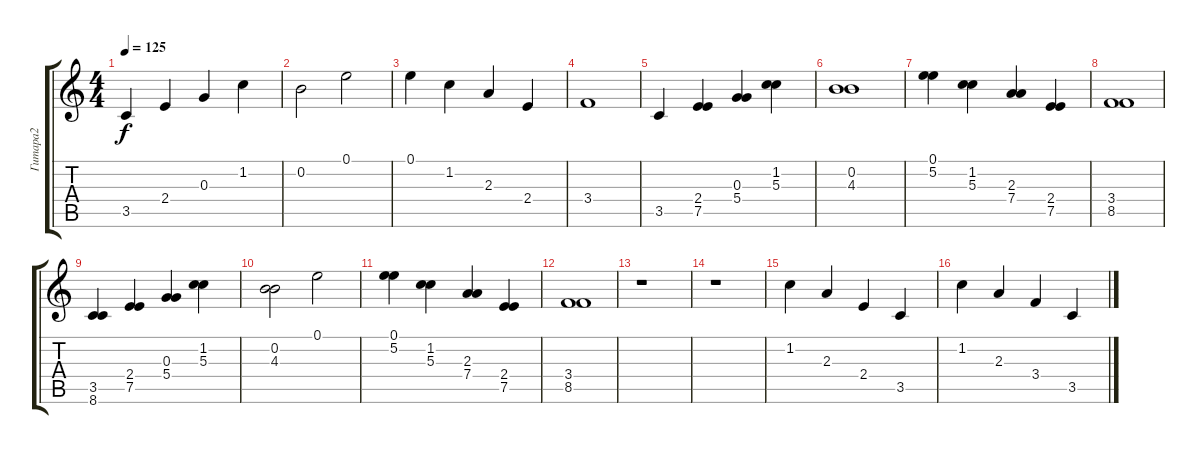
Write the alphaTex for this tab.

\track ("Гитара2" "Гитара2") {instrument overdrivenguitar}
\staff {score tabs}
\tuning (E4 B3 G3 D3 A2 E2) {hide}
\ts (4 4)
\tempo 125
\clef g2
\ks c
3.5.4{dy f} 2.4.4 0.3.4 1.2.4 |
0.2.2 0.1.2 |
0.1.4 1.2.4 2.3.4 2.4.4 |
3.4.1 |
3.5.4 (2.4 7.5).4 (0.3 5.4).4 (1.2 5.3).4 |
(0.2 4.3).1 |
(0.1 5.2).4 (1.2 5.3).4 (2.3 7.4).4 (2.4 7.5).4 |
(3.4 8.5).1 |
(3.5 8.6).4 (2.4 7.5).4 (0.3 5.4).4 (1.2 5.3).4 |
(0.2 4.3).2 0.1.2 |
(0.1 5.2).4 (1.2 5.3).4 (2.3 7.4).4 (2.4 7.5).4 |
(3.4 8.5).1 |
r.1 |
r.1 |
1.2.4 2.3.4 2.4.4 3.5.4 |
1.2.4 2.3.4 3.4.4 3.5.4
